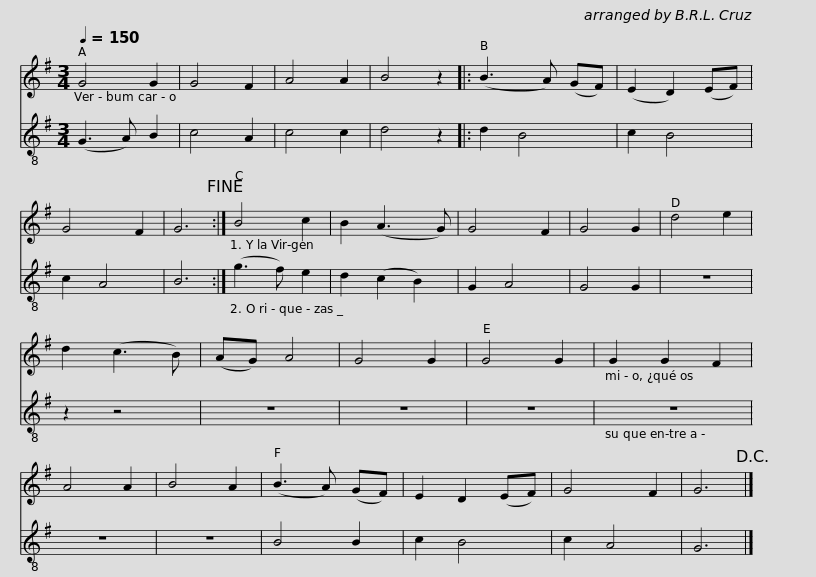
X:1
%%score 1 2
L:1/8
Q:1/4=150
M:3/4
I:linebreak $
K:G
V:1 treble
V:2 treble-8
V:1
 G4 G2 | G4 F2 | A4 A2 | B4 z2 |: (B3 A) (GF) | %5
 (E2 D2) (EF) | G4 F2 | G6!fine! :|$ B4 c2 | B2 (A3 G) | %10
 G4 F2 | G4 G2 | d4 e2 | d2 (c3 B) | (AG) A4 | %15
 G4 G2 | G4 G2 |$ G2 G2 F2 | A4 A2 | B4 A2 | %20
 (B3 A) (GF) | E2 D2 (EF) | G4 F2 | G6!D.C.! |] %24
V:2
 (G3 A) B2 | c4 A2 | c4 c2 | d4 z2 |: d2 B4 | %5
 c2 B4 | c2 A4 | B6 :|$ (g3 f) e2 | d2 (c2 B2) | %10
 G2 A4 | G4 G2 | z6 | z2 z4 | z6 | %15
 z6 | z6 |$ z6 | z6 | z6 | %20
 B4 B2 | c2 B4 | c2 A4 | G6 |] %24
